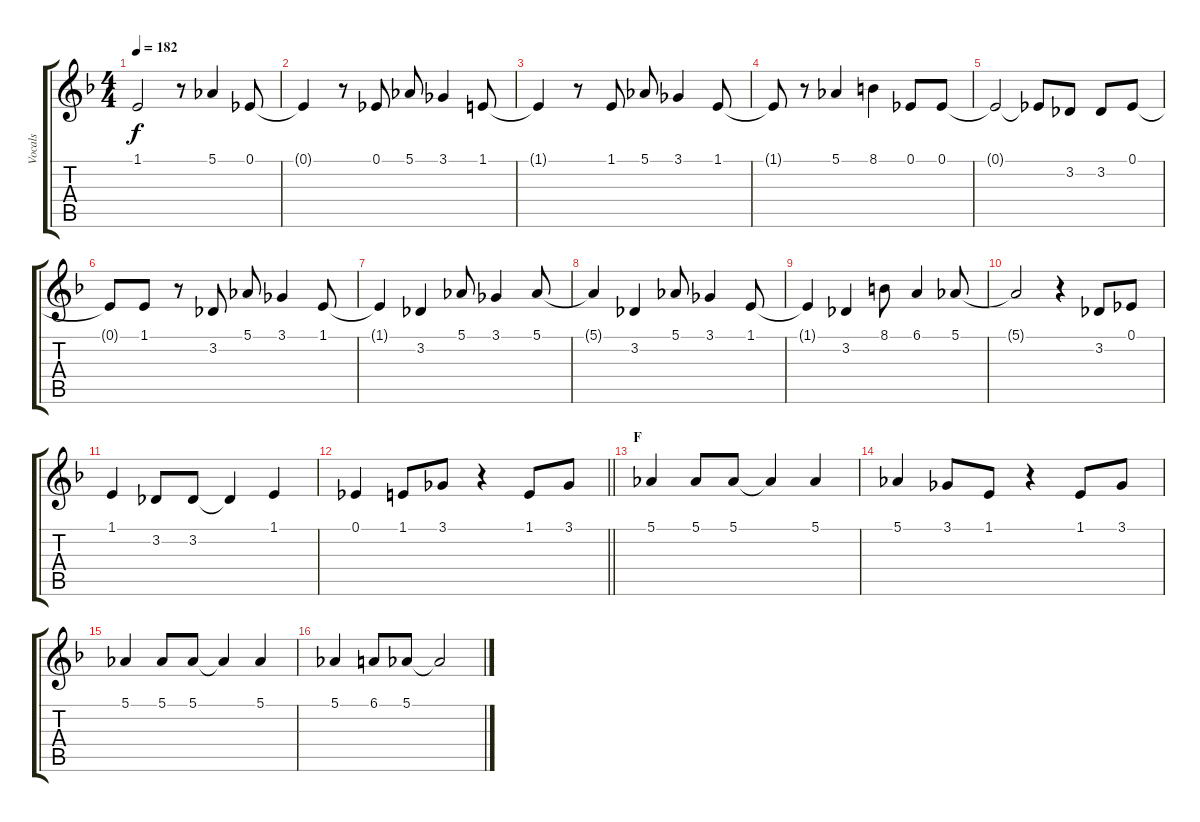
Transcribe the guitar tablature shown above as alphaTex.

\track ("Vocals" "Vocals") {instrument voiceoohs}
\staff {score tabs}
\tuning (Eb4 Bb3 Gb3 Db3 Ab2 Eb2) {hide}
\ts (4 4)
\tempo 182
\clef g2
\ks f
1.1{t}.2{dy f} r.8 5.1.4 0.1.8 |
0.1{t}.4 r.8 0.1.8 5.1.8 3.1.4 1.1.8 |
1.1{t}.4 r.8 1.1.8 5.1.8 3.1.4 1.1.8 |
1.1{t}.8 r.8 5.1.4 8.1.4 0.1.8 0.1.8 |
0.1{t}.2 0.1{t}.8 3.2.8 3.2.8 0.1.8 |
0.1{t}.8 1.1.8 r.8 3.2.8 5.1.8 3.1.4 1.1.8 |
1.1{t}.4 3.2.4 5.1.8 3.1.4 5.1.8 |
5.1{t}.4 3.2.4 5.1.8 3.1.4 1.1.8 |
1.1{t}.4 3.2.4 8.1.8 6.1.4 5.1.8 |
5.1{t}.2 r.4 3.2.8 0.1.8 |
1.1.4 3.2.8 3.2.8 3.2{t}.4 1.1.4 |
\barLineRight lightlight
0.1.4 1.1.8 3.1.8 r.4 1.1.8 3.1.8 |
\section ("" "F")
5.1.4 5.1.8 5.1.8 5.1{t}.4 5.1.4 |
5.1.4 3.1.8 1.1.8 r.4 1.1.8 3.1.8 |
5.1.4 5.1.8 5.1.8 5.1{t}.4 5.1.4 |
5.1.4 6.1.8 5.1.8 5.1{t}.2
